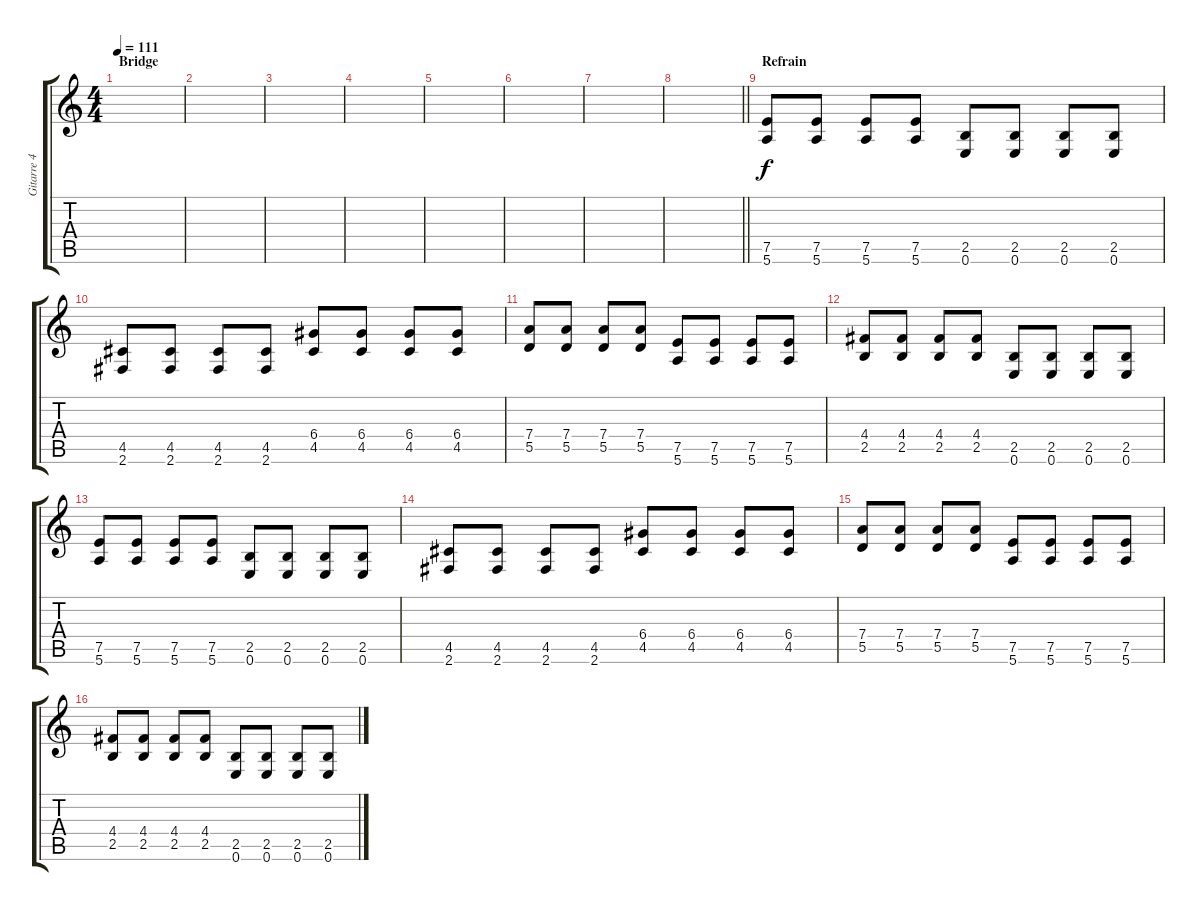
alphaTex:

\track ("Gitarre 4" "Gitarre 4") {instrument distortionguitar}
\staff {score tabs}
\tuning (E4 B3 G3 D3 A2 E2) {hide}
\ts (4 4)
\section ("" "Bridge")
\tempo 111
\clef g2
\ks c
|
|
|
|
|
|
|
\barLineRight lightlight
|
\section ("" "Refrain")
(7.5 5.6).8 (7.5 5.6).8 (7.5 5.6).8 (7.5 5.6).8 (2.5 0.6).8 (2.5 0.6).8 (2.5 0.6).8 (2.5 0.6).8 |
(4.5 2.6).8 (4.5 2.6).8 (4.5 2.6).8 (4.5 2.6).8 (6.4 4.5).8 (6.4 4.5).8 (6.4 4.5).8 (6.4 4.5).8 |
(7.4 5.5).8 (7.4 5.5).8 (7.4 5.5).8 (7.4 5.5).8 (7.5 5.6).8 (7.5 5.6).8 (7.5 5.6).8 (7.5 5.6).8 |
(4.4 2.5).8 (4.4 2.5).8 (4.4 2.5).8 (4.4 2.5).8 (2.5 0.6).8 (2.5 0.6).8 (2.5 0.6).8 (2.5 0.6).8 |
(7.5 5.6).8 (7.5 5.6).8 (7.5 5.6).8 (7.5 5.6).8 (2.5 0.6).8 (2.5 0.6).8 (2.5 0.6).8 (2.5 0.6).8 |
(4.5 2.6).8 (4.5 2.6).8 (4.5 2.6).8 (4.5 2.6).8 (6.4 4.5).8 (6.4 4.5).8 (6.4 4.5).8 (6.4 4.5).8 |
(7.4 5.5).8 (7.4 5.5).8 (7.4 5.5).8 (7.4 5.5).8 (7.5 5.6).8 (7.5 5.6).8 (7.5 5.6).8 (7.5 5.6).8 |
(4.4 2.5).8 (4.4 2.5).8 (4.4 2.5).8 (4.4 2.5).8 (2.5 0.6).8 (2.5 0.6).8 (2.5 0.6).8 (2.5 0.6).8
